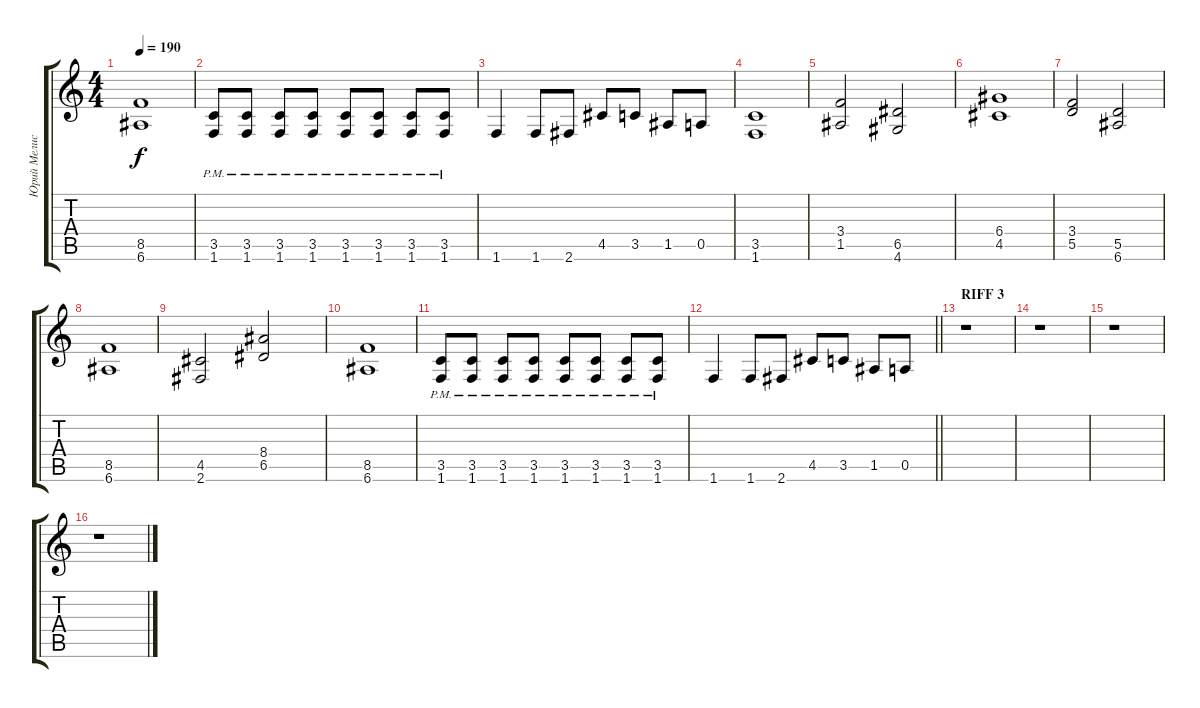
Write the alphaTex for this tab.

\track ("Юрий Мелисов" "Юрий Мелис") {instrument distortionguitar}
\staff {score tabs}
\tuning (E4 B3 G3 D3 A2 E2) {hide}
\ts (4 4)
\tempo 190
\clef g2
\ks c
(8.5 6.6).1{dy f} |
(3.5{pm} 1.6{pm}).8 (3.5{pm} 1.6{pm}).8 (3.5{pm} 1.6{pm}).8 (3.5{pm} 1.6{pm}).8 (3.5{pm} 1.6{pm}).8 (3.5{pm} 1.6{pm}).8 (3.5{pm} 1.6{pm}).8 (3.5{pm} 1.6{pm}).8 |
1.6.4 1.6.8 2.6.8 4.5.8 3.5.8 1.5.8 0.5.8 |
(3.5 1.6).1 |
(3.4 1.5).2 (6.5 4.6).2 |
(6.4 4.5).1 |
(3.4 5.5).2 (5.5 6.6).2 |
(8.5 6.6).1 |
(4.5 2.6).2 (8.4 6.5).2 |
(8.5 6.6).1 |
(3.5{pm} 1.6{pm}).8 (3.5{pm} 1.6{pm}).8 (3.5{pm} 1.6{pm}).8 (3.5{pm} 1.6{pm}).8 (3.5{pm} 1.6{pm}).8 (3.5{pm} 1.6{pm}).8 (3.5{pm} 1.6{pm}).8 (3.5{pm} 1.6{pm}).8 |
\barLineRight lightlight
1.6.4 1.6.8 2.6.8 4.5.8 3.5.8 1.5.8 0.5.8 |
\section ("" "RIFF 3")
r.1 |
r.1 |
r.1 |
r.1
